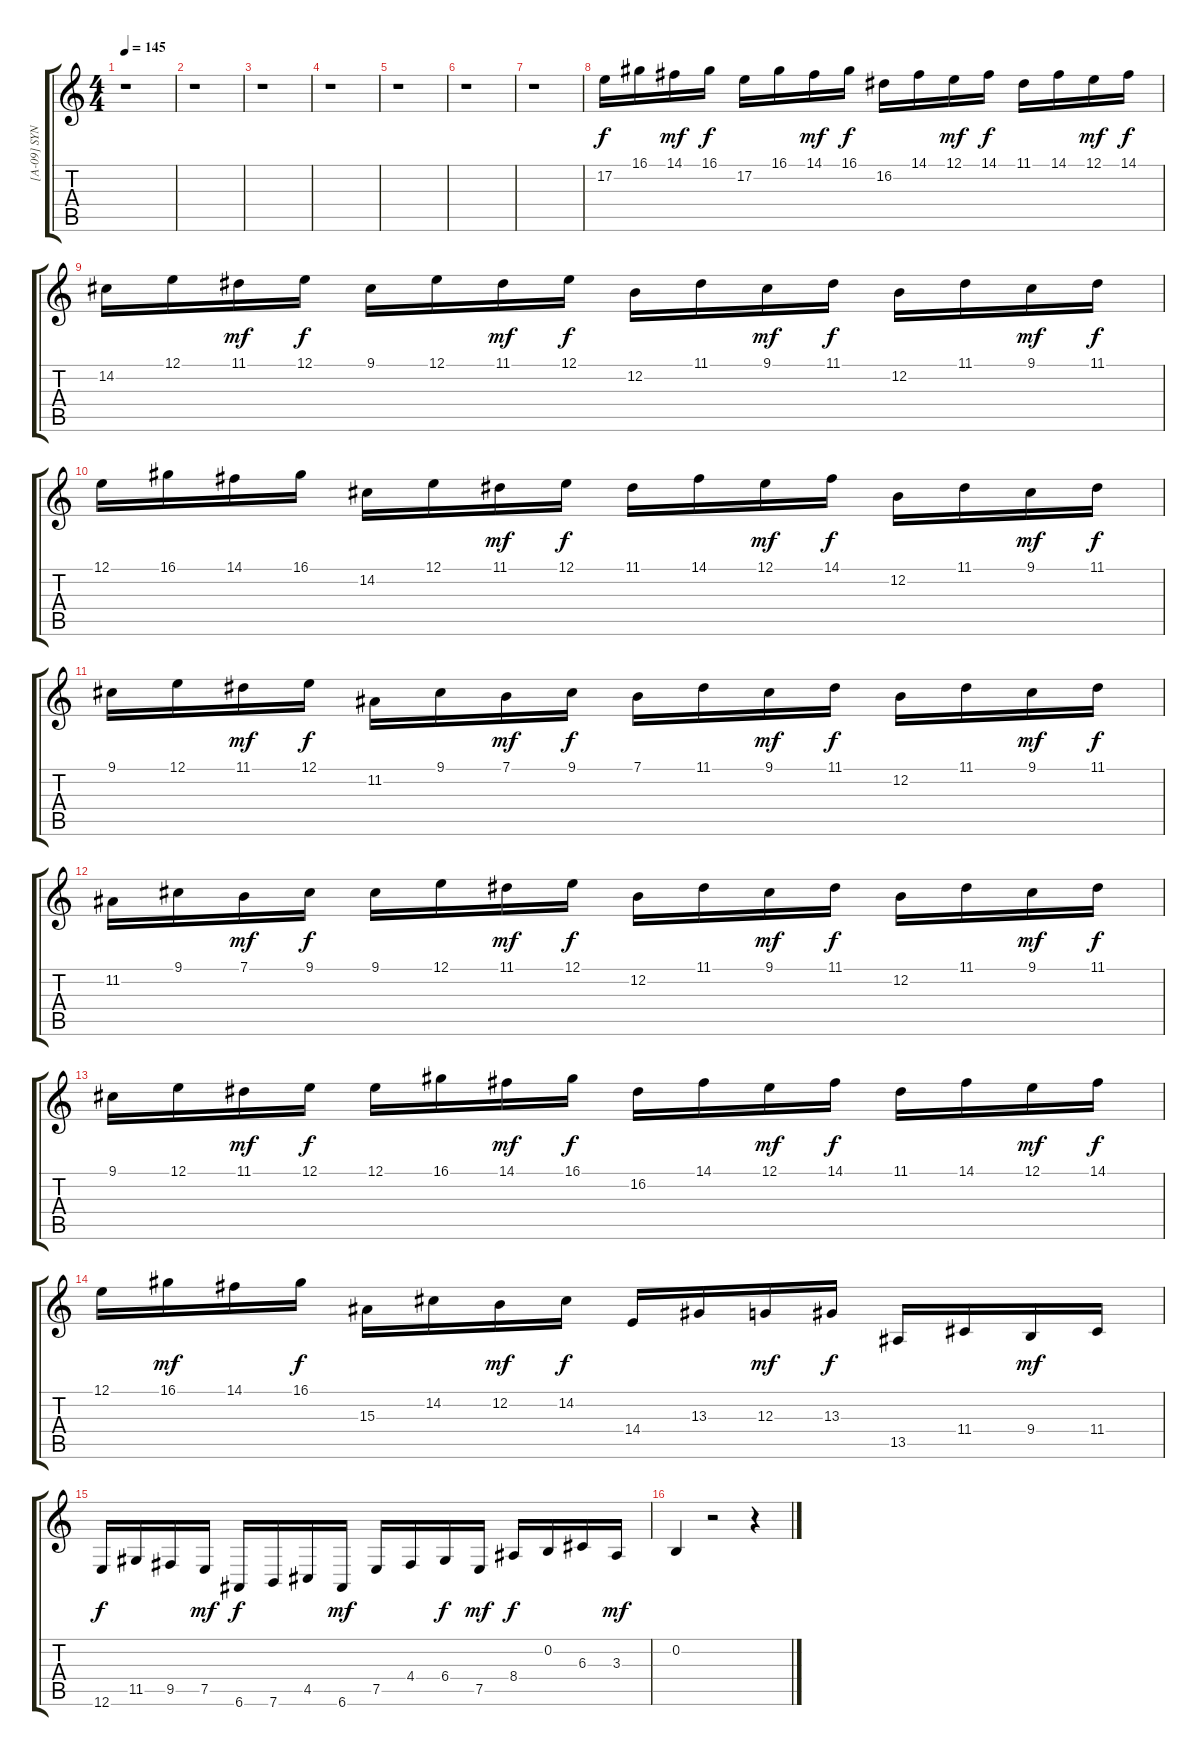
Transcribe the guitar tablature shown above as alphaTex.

\track ("[A-09] SYNTH 2" "[A-09] SYN") {instrument harpsichord}
\staff {score tabs}
\tuning (E4 B3 G3 D3 A2 E2) {hide}
\ts (4 4)
\tempo 145
\clef g2
\ks c
r.1{dy f} |
r.1 |
r.1 |
r.1 |
r.1 |
r.1 |
r.1 |
17.2.16{balance 2} 16.1.16 14.1.16{dy mf} 16.1.16{dy f} 17.2.16 16.1.16 14.1.16{dy mf} 16.1.16{dy f} 16.2.16 14.1.16 12.1.16{dy mf} 14.1.16{dy f} 11.1.16 14.1.16 12.1.16{dy mf} 14.1.16{dy f} |
14.2.16 12.1.16 11.1.16{dy mf} 12.1.16{dy f} 9.1.16 12.1.16 11.1.16{dy mf} 12.1.16{dy f} 12.2.16 11.1.16 9.1.16{dy mf} 11.1.16{dy f} 12.2.16 11.1.16 9.1.16{dy mf} 11.1.16{dy f} |
12.1.16 16.1.16 14.1.16 16.1.16 14.2.16 12.1.16 11.1.16{dy mf} 12.1.16{dy f} 11.1.16 14.1.16 12.1.16{dy mf} 14.1.16{dy f} 12.2.16 11.1.16 9.1.16{dy mf} 11.1.16{dy f} |
9.1.16 12.1.16 11.1.16{dy mf} 12.1.16{dy f} 11.2.16 9.1.16 7.1.16{dy mf} 9.1.16{dy f} 7.1.16 11.1.16 9.1.16{dy mf} 11.1.16{dy f} 12.2.16 11.1.16 9.1.16{dy mf} 11.1.16{dy f} |
11.2.16 9.1.16 7.1.16{dy mf} 9.1.16{dy f} 9.1.16 12.1.16 11.1.16{dy mf} 12.1.16{dy f} 12.2.16 11.1.16 9.1.16{dy mf} 11.1.16{dy f} 12.2.16 11.1.16 9.1.16{dy mf} 11.1.16{dy f} |
9.1.16 12.1.16 11.1.16{dy mf} 12.1.16{dy f} 12.1.16 16.1.16 14.1.16{dy mf} 16.1.16{dy f} 16.2.16 14.1.16 12.1.16{dy mf} 14.1.16{dy f} 11.1.16 14.1.16 12.1.16{dy mf} 14.1.16{dy f} |
12.1.16 16.1.16{dy mf} 14.1.16 16.1.16{dy f} 15.3.16 14.2.16 12.2.16{dy mf} 14.2.16{dy f} 14.4.16 13.3.16 12.3.16{dy mf} 13.3.16{dy f} 13.5.16 11.4.16 9.4.16{dy mf} 11.4.16 |
12.6.16{dy f} 11.5.16 9.5.16 7.5.16{dy mf} 6.6.16{dy f} 7.6.16 4.5.16 6.6.16{dy mf} 7.5.16 4.4.16 6.4.16{dy f} 7.5.16{dy mf} 8.4.16{dy f} 0.2.16 6.3.16 3.3.16{dy mf} |
0.2.4 r.2 r.4
